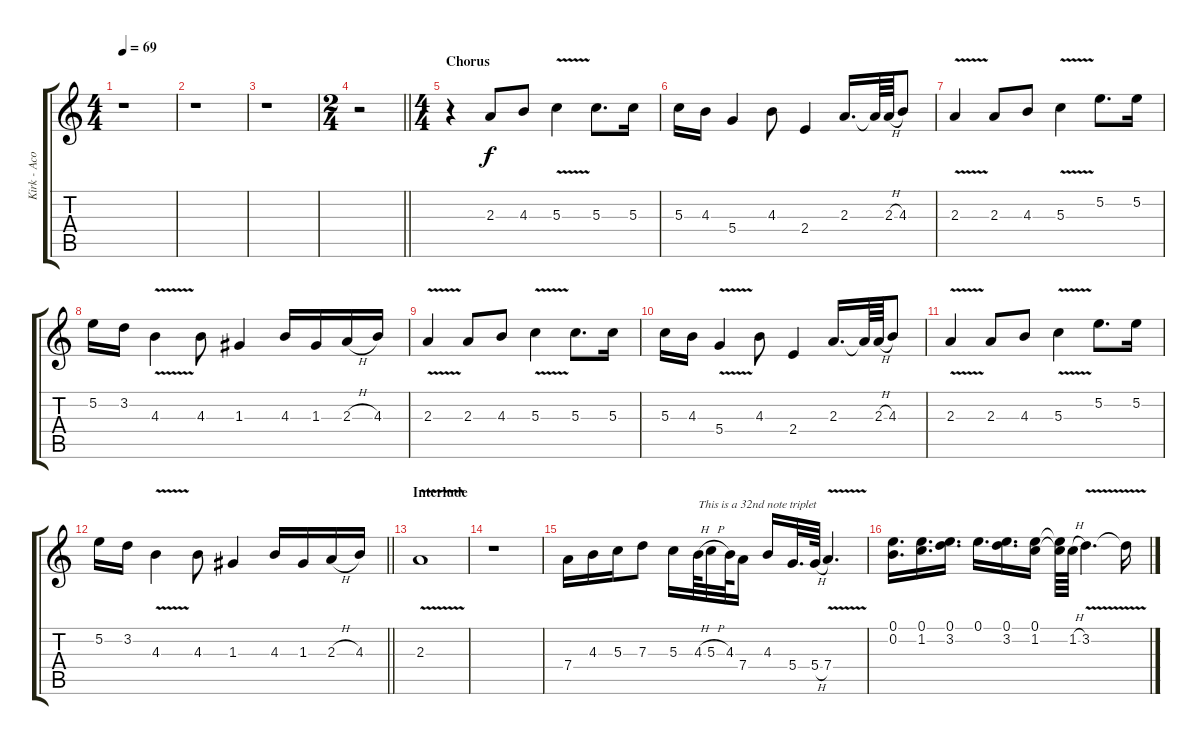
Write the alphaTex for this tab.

\track ("Kirk - Acoustic" "Kirk - Aco") {instrument acousticguitarsteel}
\staff {score tabs}
\tuning (E4 B3 G3 D3 A2 E2) {hide}
\ts (4 4)
\tempo 69
\clef g2
\ks c
r.1{dy f} |
r.1 |
r.1 |
\ts (2 4)
\barLineRight lightlight
r.2 |
\ts (4 4)
\section ("" "Chorus")
r.4 2.3.8 4.3.8 5.3{v}.4 5.3.8{d} 5.3.16 |
5.3.16 4.3.16 5.4.4 4.3.8 2.4.4 2.3.16{d} 2.3{t}.64 2.3{h}.64 4.3.8 |
2.3{v}.4 2.3.8 4.3.8 5.3{v}.4 5.2.8{d} 5.2.16 |
5.2.16 3.2.16 4.3{v}.4 4.3.8 1.3.4 4.3.16 1.3.16 2.3{h}.16 4.3.16 |
2.3{v}.4 2.3.8 4.3.8 5.3{v}.4 5.3.8{d} 5.3.16 |
5.3.16 4.3.16 5.4{v}.4 4.3.8 2.4.4 2.3.16{d} 2.3{t}.64 2.3{h}.64 4.3.8 |
2.3{v}.4 2.3.8 4.3.8 5.3{v}.4 5.2.8{d} 5.2.16 |
\barLineRight lightlight
5.2.16 3.2.16 4.3{v}.4 4.3.8 1.3.4 4.3.16 1.3.16 2.3{h}.16 4.3.16 |
\section ("" "Interlude")
2.3{v}.1 |
r.1 |
7.4.16 4.3.16 5.3.16 7.3.8 5.3.16 4.3{h}.64{txt "This is a 32nd note triplet"} 5.3{h}.32 4.3.64 7.4.16 4.3.16 5.4.32{d} 5.4{h}.64 7.4{v}.4{d} |
(0.1 0.2).16{d} (0.1 1.2).16{d} (0.1 3.2).16{d} 0.1.16{d} (0.1 3.2).16{d} (0.1 1.2).16 (0.1{t} 1.2{t}).64 1.2{h}.64 3.2{v}.4{d} 3.2{t}.16
